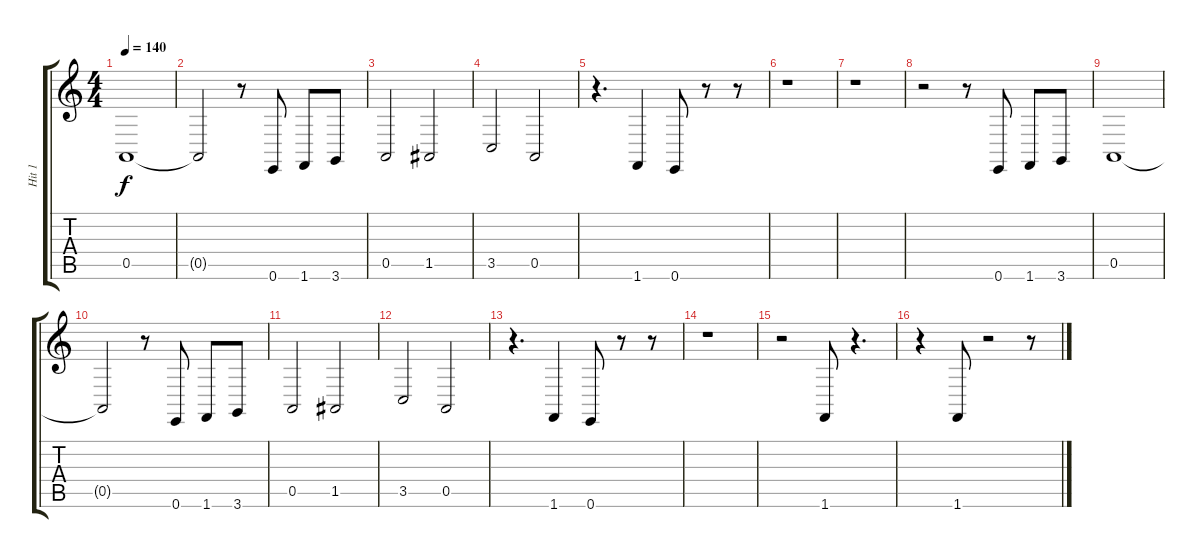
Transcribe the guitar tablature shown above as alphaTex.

\track ("Hit 1" "Hit 1") {instrument timpani}
\staff {score tabs}
\tuning (E4 B3 G3 D3 A2 E2) {hide}
\ts (4 4)
\tempo 140
\clef g2
\ks c
0.5.1{dy f} |
0.5{t}.2 r.8 0.6.8 1.6.8 3.6.8 |
0.5.2 1.5.2 |
3.5.2 0.5.2 |
r.4{d} 1.6.4 0.6.8 r.8 r.8 |
r.1 |
r.1 |
r.2 r.8 0.6.8 1.6.8 3.6.8 |
0.5.1 |
0.5{t}.2 r.8 0.6.8 1.6.8 3.6.8 |
0.5.2 1.5.2 |
3.5.2 0.5.2 |
r.4{d} 1.6.4 0.6.8 r.8 r.8 |
r.1 |
r.2 1.6.8 r.4{d} |
r.4 1.6.8 r.2 r.8
